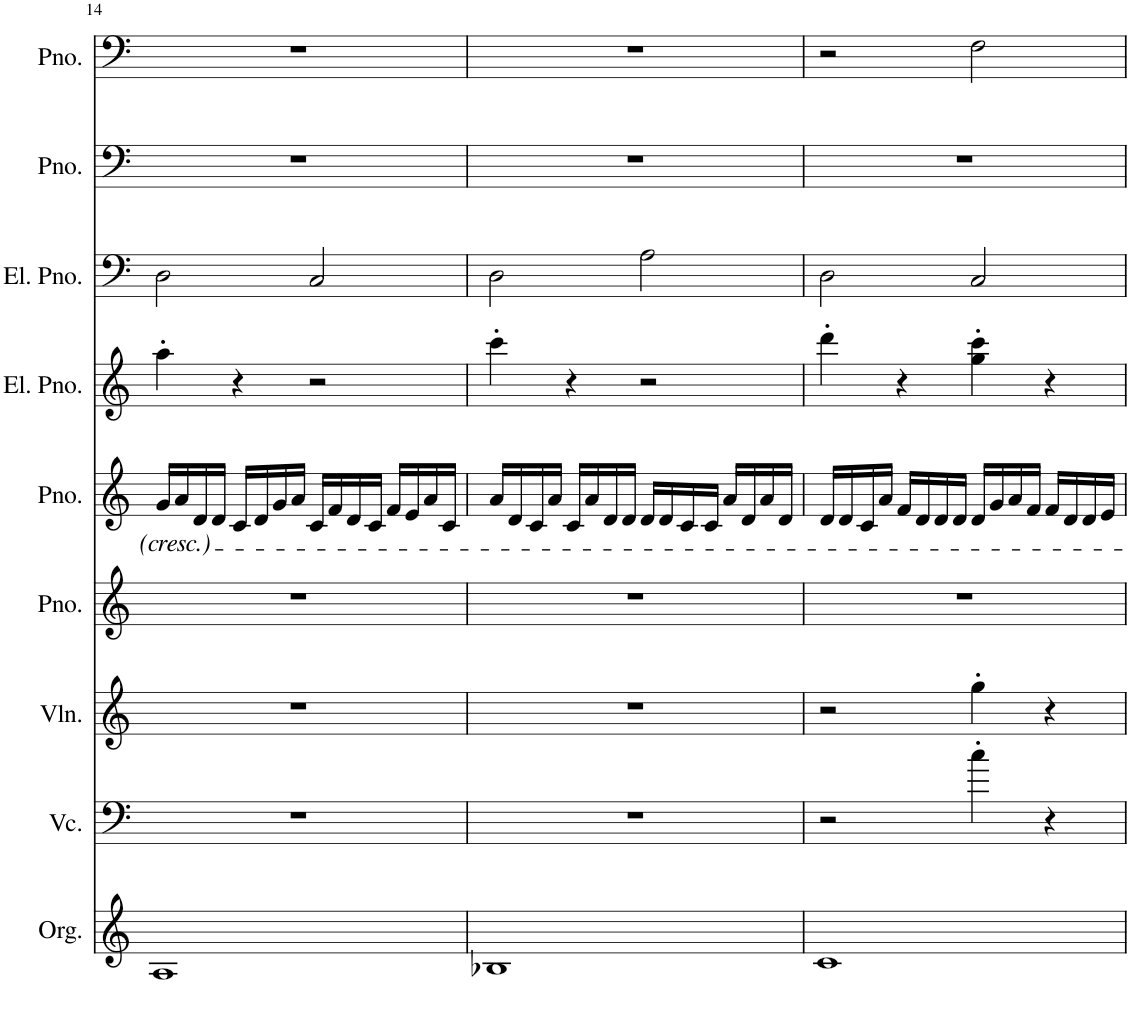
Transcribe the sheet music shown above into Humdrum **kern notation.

**kern	**kern	**kern	**kern	**kern	**kern	**kern	**kern	**kern
*part9	*part8	*part7	*part6	*part5	*part4	*part3	*part2	*part1
*staff9	*staff8	*staff7	*staff6	*staff5	*staff4	*staff3	*staff2	*staff1
*I"オルガン	*I"チェロ	*I"ヴァイオリン	*I"ピアノ	*I"ピアノ	*I"エレクトリックピアノ	*I"エレクトリックピアノ	*I"ピアノ	*I"ピアノ
!!LO:PB:g=z
*clefG2	*clefF4	*clefG2	*clefG2	*clefG2	*clefG2	*clefF4	*clefF4	*clefF4
*k[]	*k[]	*k[]	*k[]	*k[]	*k[]	*k[]	*k[]	*k[]
*M4/4	*M4/4	*M4/4	*M4/4	*M4/4	*M4/4	*M4/4	*M4/4	*M4/4
=14	=14	=14	=14	=14	=14	=14	=14	=14
1A	1r	1r	1r	16g/LL	4aa'\	2D\	1r	1r
.	.	.	.	16a/	.	.	.	.
.	.	.	.	16d/	.	.	.	.
.	.	.	.	16d/JJ	.	.	.	.
.	.	.	.	16c/LL	4r	.	.	.
.	.	.	.	16d/	.	.	.	.
.	.	.	.	16g/	.	.	.	.
.	.	.	.	16a/JJ	.	.	.	.
.	.	.	.	16c/LL	2r	2C/	.	.
.	.	.	.	16f/	.	.	.	.
.	.	.	.	16d/	.	.	.	.
.	.	.	.	16c/JJ	.	.	.	.
.	.	.	.	16f/LL	.	.	.	.
.	.	.	.	16e/	.	.	.	.
.	.	.	.	16a/	.	.	.	.
.	.	.	.	16c/JJ	.	.	.	.
=15	=15	=15	=15	=15	=15	=15	=15	=15
1B-X	1r	1r	1r	16a/LL	4ccc'\	2D\	1r	1r
.	.	.	.	16d/	.	.	.	.
.	.	.	.	16c/	.	.	.	.
.	.	.	.	16a/JJ	.	.	.	.
.	.	.	.	16c/LL	4r	.	.	.
.	.	.	.	16a/	.	.	.	.
.	.	.	.	16d/	.	.	.	.
.	.	.	.	16d/JJ	.	.	.	.
.	.	.	.	16d/LL	2r	2A\	.	.
.	.	.	.	16d/	.	.	.	.
.	.	.	.	16c/	.	.	.	.
.	.	.	.	16c/JJ	.	.	.	.
.	.	.	.	16a/LL	.	.	.	.
.	.	.	.	16d/	.	.	.	.
.	.	.	.	16a/	.	.	.	.
.	.	.	.	16d/JJ	.	.	.	.
=16	=16	=16	=16	=16	=16	=16	=16	=16
1c	2r	2r	1r	16d/LL	4ddd'\	2D\	1r	2r
.	.	.	.	16d/	.	.	.	.
.	.	.	.	16c/	.	.	.	.
.	.	.	.	16a/JJ	.	.	.	.
.	.	.	.	16f/LL	4r	.	.	.
.	.	.	.	16d/	.	.	.	.
.	.	.	.	16d/	.	.	.	.
.	.	.	.	16d/JJ	.	.	.	.
.	4cc'\	4gg'\	.	16d/LL	4gg\' 4ccc\'	2C/	.	2F\
.	.	.	.	16g/	.	.	.	.
.	.	.	.	16a/	.	.	.	.
.	.	.	.	16f/JJ	.	.	.	.
.	4r	4r	.	16f/LL	4r	.	.	.
.	.	.	.	16d/	.	.	.	.
.	.	.	.	16d/	.	.	.	.
.	.	.	.	16e/JJ	.	.	.	.
=	=	=	=	=	=	=	=	=
*-	*-	*-	*-	*-	*-	*-	*-	*-
